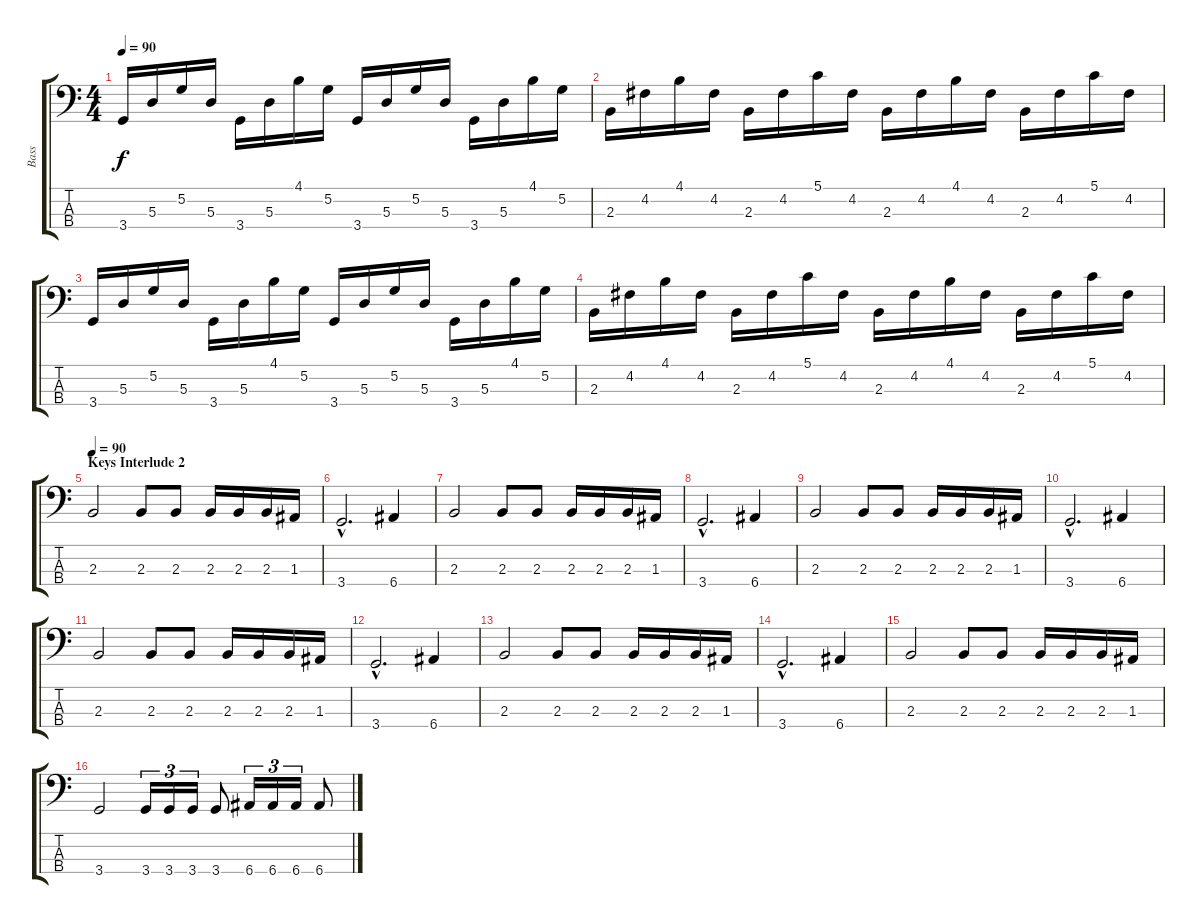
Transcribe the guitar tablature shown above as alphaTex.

\track ("Bass" "Bass") {instrument electricbassfinger}
\staff {score tabs}
\tuning (G2 D2 A1 E1) {hide}
\ts (4 4)
\tempo 90
\clef f4
\ks c
3.4.16{dy f} 5.3.16 5.2.16 5.3.16 3.4.16 5.3.16 4.1.16 5.2.16 3.4.16 5.3.16 5.2.16 5.3.16 3.4.16 5.3.16 4.1.16 5.2.16 |
2.3.16 4.2.16 4.1.16 4.2.16 2.3.16 4.2.16 5.1.16 4.2.16 2.3.16 4.2.16 4.1.16 4.2.16 2.3.16 4.2.16 5.1.16 4.2.16 |
3.4.16 5.3.16 5.2.16 5.3.16 3.4.16 5.3.16 4.1.16 5.2.16 3.4.16 5.3.16 5.2.16 5.3.16 3.4.16 5.3.16 4.1.16 5.2.16 |
2.3.16 4.2.16 4.1.16 4.2.16 2.3.16 4.2.16 5.1.16 4.2.16 2.3.16 4.2.16 4.1.16 4.2.16 2.3.16 4.2.16 5.1.16 4.2.16 |
\section ("" "Keys Interlude 2")
\tempo 90
2.3.2 2.3.8 2.3.8 2.3.16 2.3.16 2.3.16 1.3.16 |
3.4{hac}.2{d} 6.4.4 |
2.3.2 2.3.8 2.3.8 2.3.16 2.3.16 2.3.16 1.3.16 |
3.4{hac}.2{d} 6.4.4 |
2.3.2 2.3.8 2.3.8 2.3.16 2.3.16 2.3.16 1.3.16 |
3.4{hac}.2{d} 6.4.4 |
2.3.2 2.3.8 2.3.8 2.3.16 2.3.16 2.3.16 1.3.16 |
3.4{hac}.2{d} 6.4.4 |
2.3.2 2.3.8 2.3.8 2.3.16 2.3.16 2.3.16 1.3.16 |
3.4{hac}.2{d} 6.4.4 |
2.3.2 2.3.8 2.3.8 2.3.16 2.3.16 2.3.16 1.3.16 |
3.4.2 3.4.16{tu (3 2)} 3.4.16{tu (3 2)} 3.4.16{tu (3 2)} 3.4.8 6.4.16{tu (3 2)} 6.4.16{tu (3 2)} 6.4.16{tu (3 2)} 6.4.8
